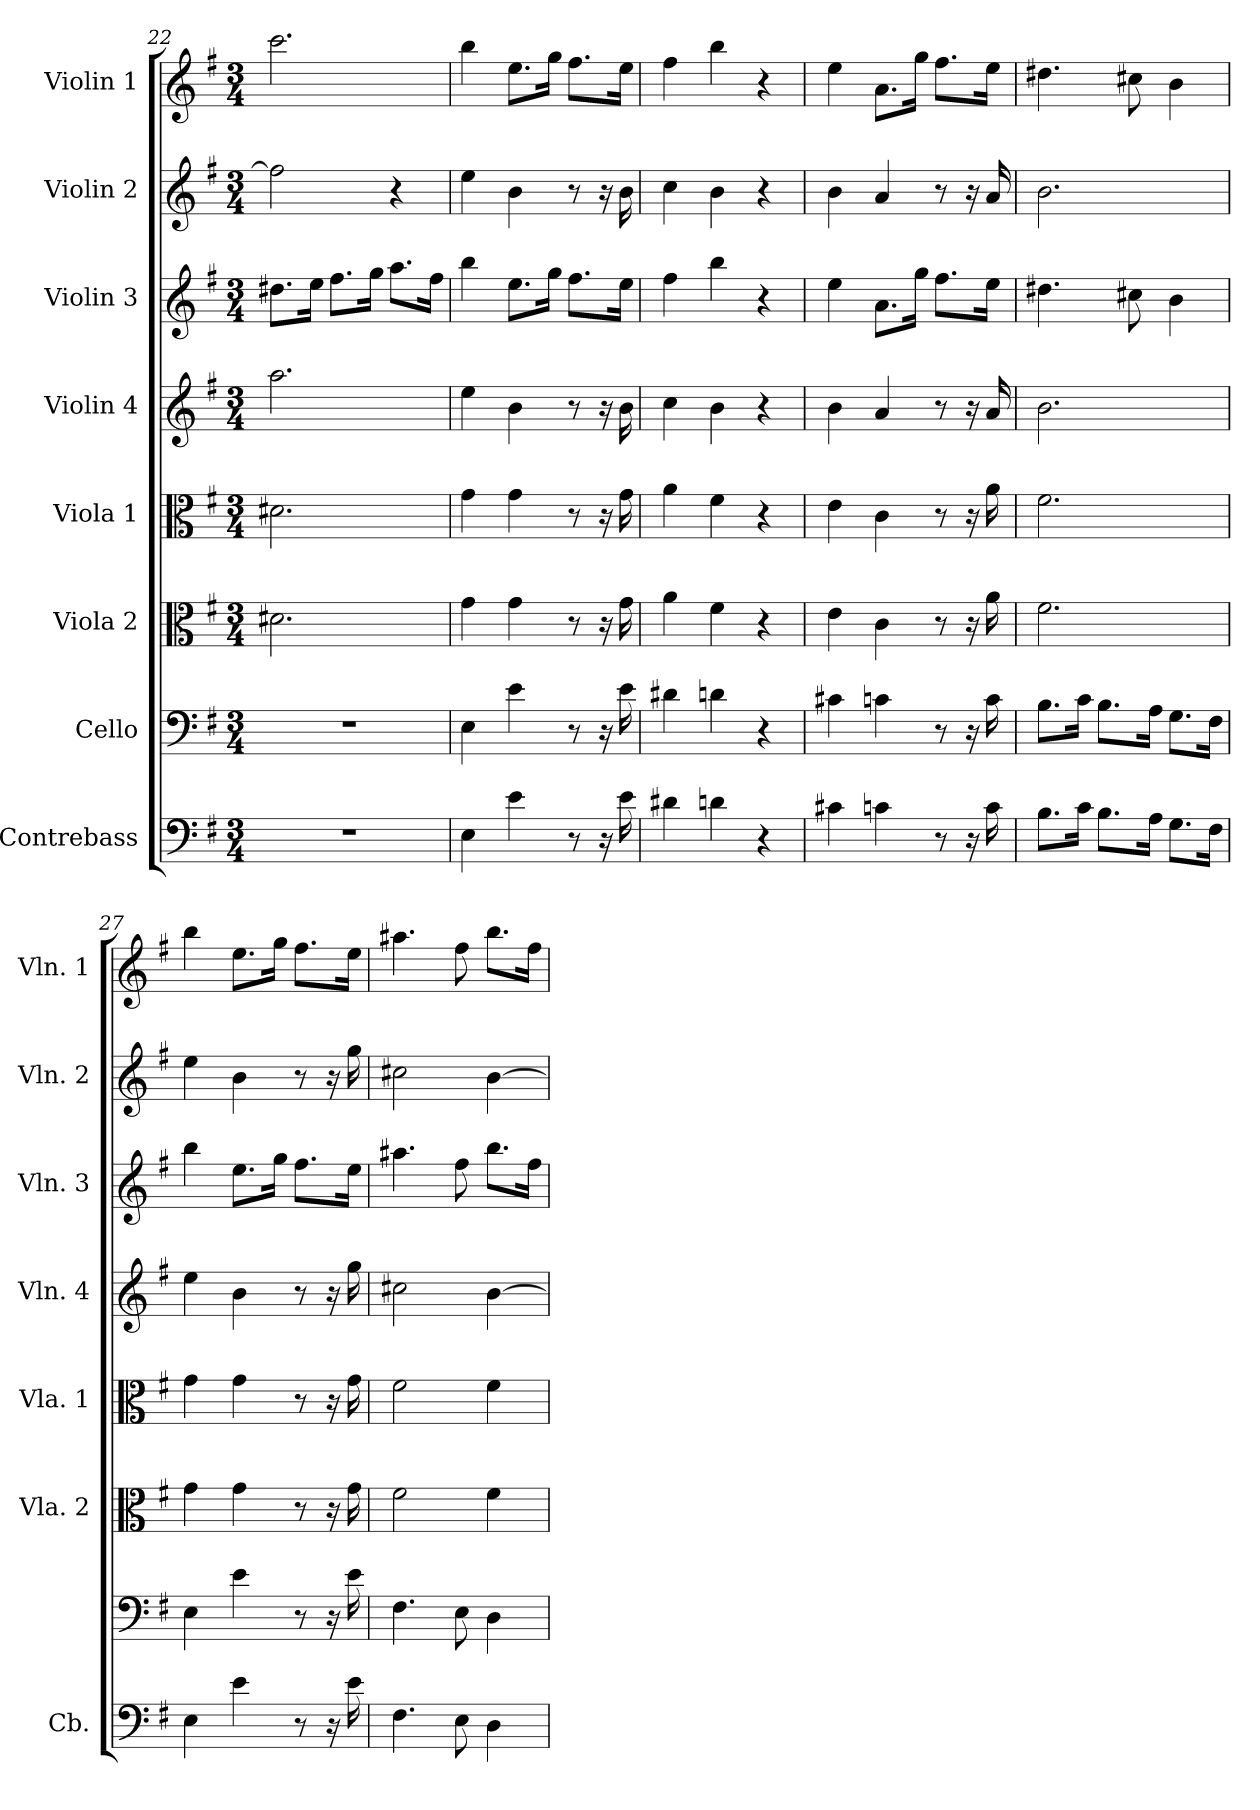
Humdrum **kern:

**kern	**kern	**kern	**kern	**kern	**kern	**kern	**kern
*part8	*part7	*part6	*part5	*part4	*part3	*part2	*part1
*staff8	*staff7	*staff6	*staff5	*staff4	*staff3	*staff2	*staff1
*I"Contrebass	*I"Cello	*I"Viola 2	*I"Viola 1	*I"Violin 4	*I"Violin 3	*I"Violin 2	*I"Violin 1
*I'Cb.	*	*I'Vla. 2	*I'Vla. 1	*I'Vln. 4	*I'Vln. 3	*I'Vln. 2	*I'Vln. 1
!!LO:PB:g=z
*clefF4	*clefF4	*clefC3	*clefC3	*clefG2	*clefG2	*clefG2	*clefG2
*ITrd7c12	*	*	*	*	*	*	*
*k[f#]	*k[f#]	*k[f#]	*k[f#]	*k[f#]	*k[f#]	*k[f#]	*k[f#]
*M3/4	*M3/4	*M3/4	*M3/4	*M3/4	*M3/4	*M3/4	*M3/4
=22	=22	=22	=22	=22	=22	=22	=22
2.r	2.r	2.d#X\	2.d#X\	2.aa\	8.dd#X\L	2ff#\]	2.ccc\
.	.	.	.	.	16ee\Jk	.	.
.	.	.	.	.	8.ff#\L	.	.
.	.	.	.	.	16gg\Jk	.	.
.	.	.	.	.	8.aa\L	4r	.
.	.	.	.	.	16ff#\Jk	.	.
=23	=23	=23	=23	=23	=23	=23	=23
4EE\	4E\	4g\	4g\	4ee\	4bb\	4ee\	4bb\
4E\	4e\	4g\	4g\	4b\	8.ee\L	4b\	8.ee\L
.	.	.	.	.	16gg\Jk	.	16gg\Jk
8r	8r	8r	8r	8r	8.ff#\L	8r	8.ff#\L
16r	16r	16r	16r	16r	.	16r	.
16E\	16e\	16g\	16g\	16b\	16ee\Jk	16b\	16ee\Jk
=24	=24	=24	=24	=24	=24	=24	=24
4D#X\	4d#X\	4a\	4a\	4cc\	4ff#\	4cc\	4ff#\
4Dn\	4dn\	4f#\	4f#\	4b\	4bb\	4b\	4bb\
4r	4r	4r	4r	4r	4r	4r	4r
=25	=25	=25	=25	=25	=25	=25	=25
4C#X\	4c#X\	4e\	4e\	4b\	4ee\	4b\	4ee\
4Cn\	4cn\	4c\	4c\	4a/	8.a\L	4a/	8.a\L
.	.	.	.	.	16gg\Jk	.	16gg\Jk
8r	8r	8r	8r	8r	8.ff#\L	8r	8.ff#\L
16r	16r	16r	16r	16r	.	16r	.
16C\	16c\	16a\	16a\	16a/	16ee\Jk	16a/	16ee\Jk
=26	=26	=26	=26	=26	=26	=26	=26
8.BB\L	8.B\L	2.f#\	2.f#\	2.b\	4.dd#X\	2.b\	4.dd#X\
16C\Jk	16c\Jk	.	.	.	.	.	.
8.BB\L	8.B\L	.	.	.	.	.	.
.	.	.	.	.	8cc#X\	.	8cc#X\
16AA\Jk	16A\Jk	.	.	.	.	.	.
8.GG\L	8.G\L	.	.	.	4b\	.	4b\
16FF#\Jk	16F#\Jk	.	.	.	.	.	.
=27	=27	=27	=27	=27	=27	=27	=27
4EE\	4E\	4g\	4g\	4ee\	4bb\	4ee\	4bb\
4E\	4e\	4g\	4g\	4b\	8.ee\L	4b\	8.ee\L
.	.	.	.	.	16gg\Jk	.	16gg\Jk
8r	8r	8r	8r	8r	8.ff#\L	8r	8.ff#\L
16r	16r	16r	16r	16r	.	16r	.
16E\	16e\	16g\	16g\	16gg\	16ee\Jk	16gg\	16ee\Jk
!!LO:PB:g=z
=28	=28	=28	=28	=28	=28	=28	=28
4.FF#\	4.F#\	2f#\	2f#\	2cc#X\	4.aa#X\	2cc#X\	4.aa#X\
8EE\	8E\	.	.	.	8ff#\	.	8ff#\
4DD\	4D\	4f#\	4f#\	[4b\	8.bb\L	[4b\	8.bb\L
.	.	.	.	.	16ff#\Jk	.	16ff#\Jk
=	=	=	=	=	=	=	=
*-	*-	*-	*-	*-	*-	*-	*-
